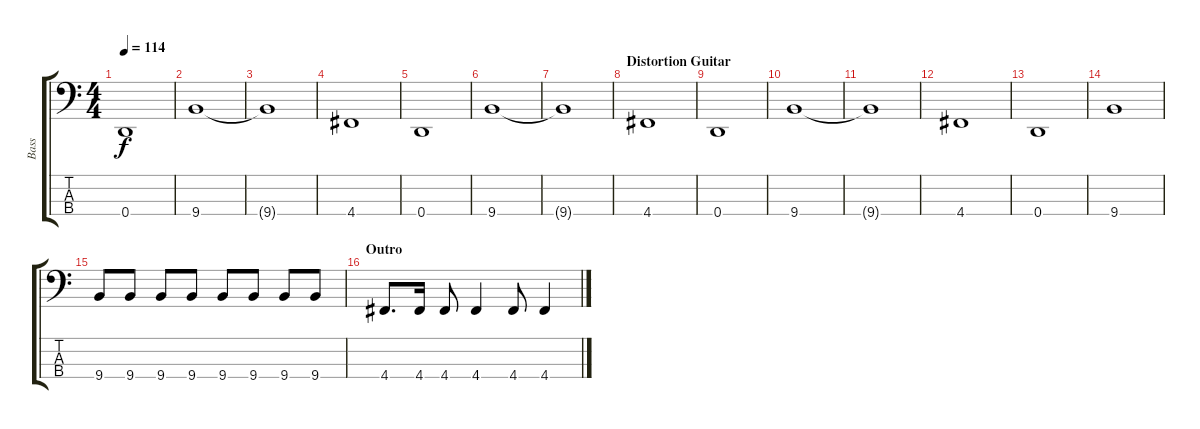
\track ("Bass" "Bass") {instrument electricbassfinger}
\staff {score tabs}
\tuning (G2 D2 A1 D1) {hide}
\ts (4 4)
\tempo 114
\clef f4
\ks c
0.4.1{dy f} |
9.4.1 |
9.4{t}.1 |
4.4.1 |
0.4.1 |
9.4.1 |
9.4{t}.1 |
\section ("" "Distortion Guitar")
4.4.1 |
0.4.1 |
9.4.1 |
9.4{t}.1 |
4.4.1 |
0.4.1 |
9.4.1 |
9.4.8 9.4.8 9.4.8 9.4.8 9.4.8 9.4.8 9.4.8 9.4.8 |
\section ("" "Outro")
4.4.8{d} 4.4.16 4.4.8 4.4.4 4.4.8 4.4.4
